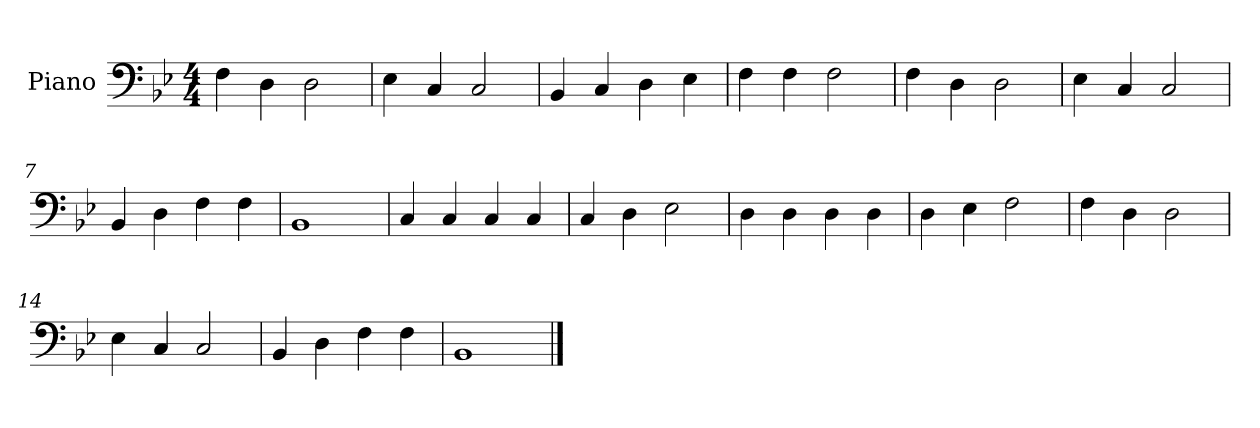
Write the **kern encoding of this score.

**kern
*part1
*staff1
*I"Piano
*I'Pno.
*clefF4
*k[b-e-]
*M4/4
*MM180
=1
4F\
4D\
2D\
=2
*MM197
4E-\
4C/
2C/
=3
*MM199
4BB-/
4C/
4D\
4E-\
=4
*MM190
4F\
4F\
2F\
!!LO:LB:g=z
=5
*MM172
4F\
4D\
2D\
=6
*MM200
4E-\
4C/
2C/
=7
*MM181
4BB-/
4D\
4F\
4F\
=8
*MM169
1BB-
!!LO:LB:g=z
=9
*MM189
4C/
4C/
4C/
4C/
=10
*MM171
4C/
4D\
2E-\
=11
*MM198
4D\
4D\
4D\
4D\
=12
*MM160
4D\
4E-\
2F\
!!LO:LB:g=z
=13
*MM210
4F\
4D\
2D\
=14
*MM163
4E-\
4C/
2C/
=15
*MM160
4BB-/
4D\
4F\
4F\
=16
*MM212
1BB-
==
*-
